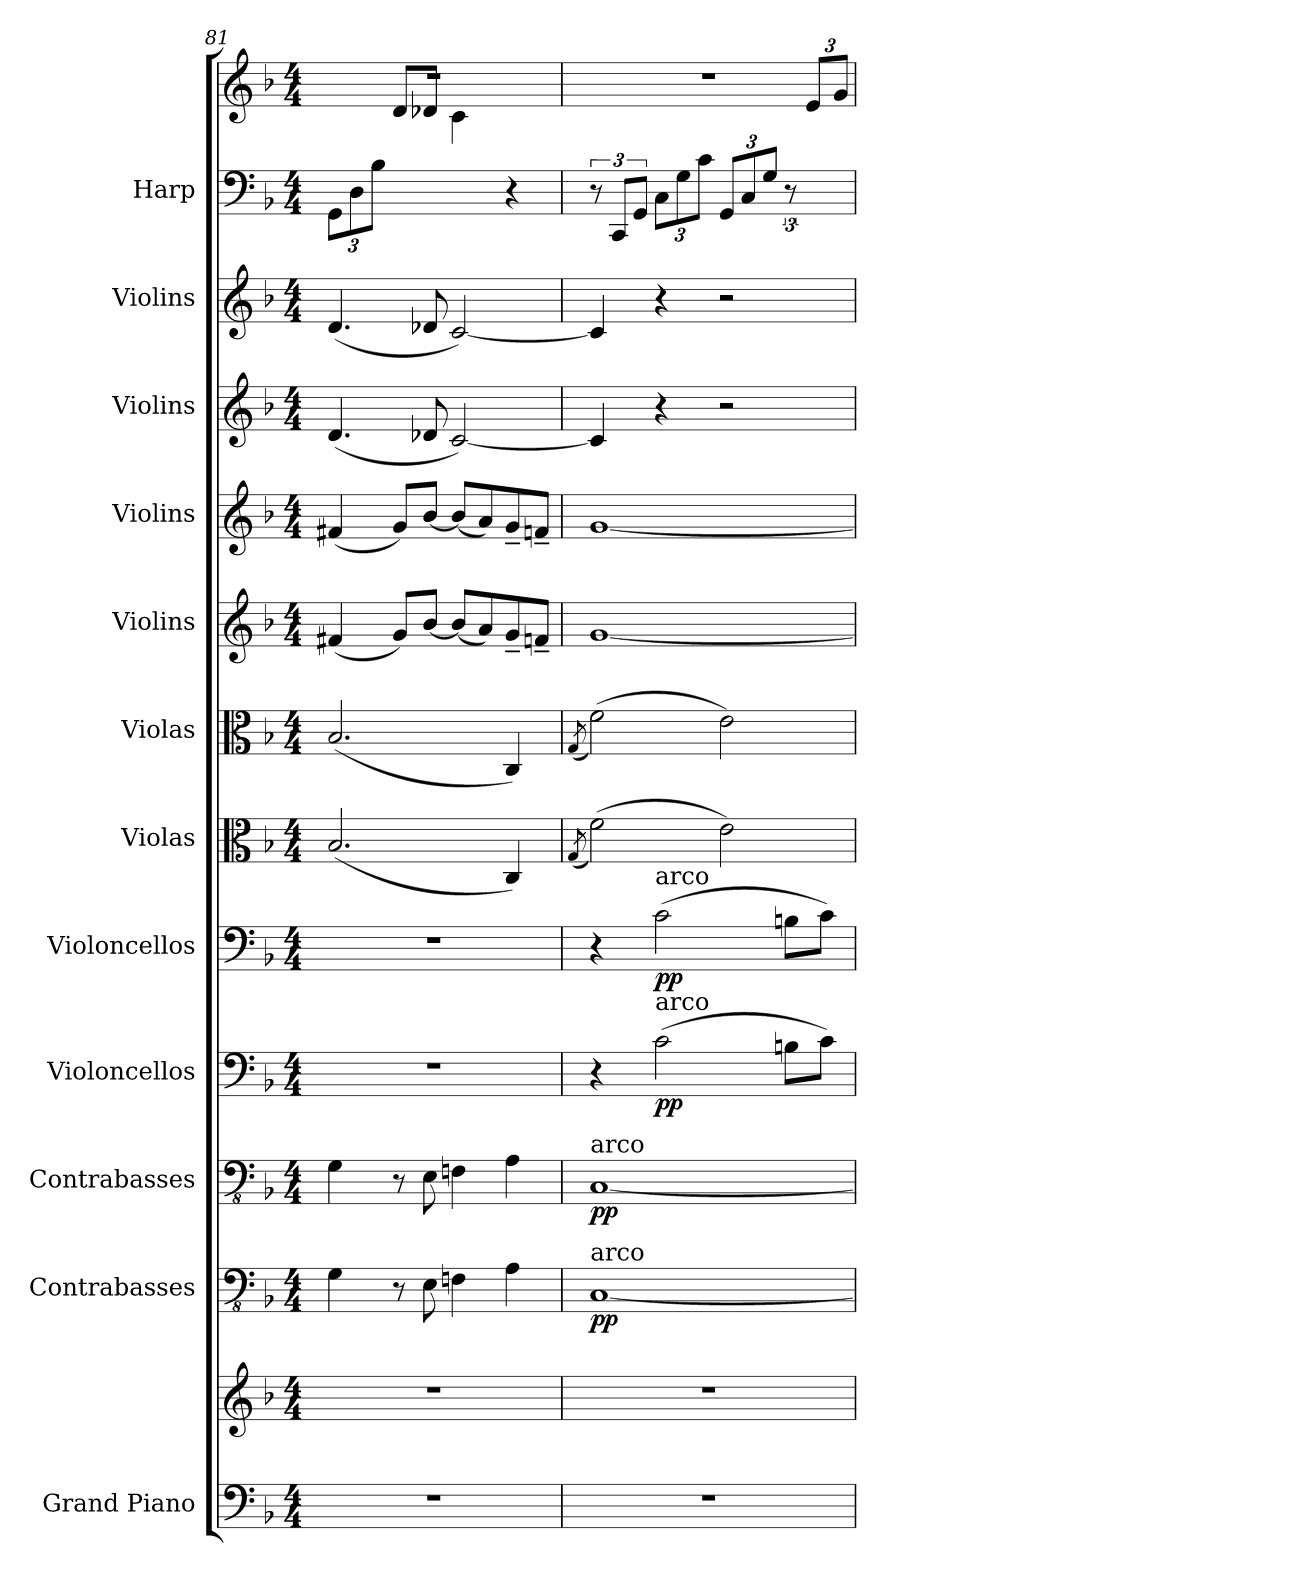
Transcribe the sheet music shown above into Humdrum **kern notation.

**kern	**kern	**kern	**dynam	**kern	**dynam	**kern	**dynam	**kern	**dynam	**kern	**kern	**kern	**kern	**kern	**kern	**kern	**kern
*part12	*part12	*part11	*part11	*part10	*part10	*part9	*part9	*part8	*part8	*part7	*part6	*part5	*part4	*part3	*part2	*part1	*part1
*staff14	*staff13	*staff12	*staff12	*staff11	*staff11	*staff10	*staff10	*staff9	*staff9	*staff8	*staff7	*staff6	*staff5	*staff4	*staff3	*staff2	*staff1
*I"Grand Piano	*	*I"Contrabasses	*	*I"Contrabasses	*	*I"Violoncellos	*	*I"Violoncellos	*	*I"Violas	*I"Violas	*I"Violins	*I"Violins	*I"Violins	*I"Violins	*I"Harp	*
*I'Pno.	*	*I'Cbs.	*	*I'Cbs.	*	*I'Vcs.	*	*I'Vcs.	*	*I'Vlas.	*I'Vlas.	*I'Vlns.	*I'Vlns.	*I'Vlns.	*I'Vlns.	*I'Hrp.	*
!!LO:PB:g=z
*clefF4	*clefG2	*clefFv4	*	*clefFv4	*	*clefF4	*	*clefF4	*	*clefC3	*clefC3	*clefG2	*clefG2	*clefG2	*clefG2	*clefF4	*clefG2
*k[b-]	*k[b-]	*k[b-]	*	*k[b-]	*	*k[b-]	*	*k[b-]	*	*k[b-]	*k[b-]	*k[b-]	*k[b-]	*k[b-]	*k[b-]	*k[b-]	*k[b-]
*M4/4	*M4/4	*M4/4	*	*M4/4	*	*M4/4	*	*M4/4	*	*M4/4	*M4/4	*M4/4	*M4/4	*M4/4	*M4/4	*M4/4	*M4/4
*	*	*	*	*	*	*	*	*	*	*	*	*	*	*	*	*Xbrackettup	*
=81	=81	=81	=81	=81	=81	=81	=81	=81	=81	=81	=81	=81	=81	=81	=81	=81	=81
*	*	*	*	*	*	*	*	*	*	*	*	*	*	*	*	*	*^
1r	1r	4GG\	.	4GG\	.	1r	.	1r	.	(2.B-/	(2.B-/	(4f#X/	(4f#X/	(4.d/	(4.d/	12GG\L	1r	4ryy
.	.	.	.	.	.	.	.	.	.	.	.	.	.	.	.	12D\	.	.
.	.	.	.	.	.	.	.	.	.	.	.	.	.	.	.	12B-\J	.	.
.	.	8r	.	8r	.	.	.	.	.	.	.	8g/L)	8g/L)	.	.	2ryy	.	8d/L
.	.	8EE\	.	8EE\	.	.	.	.	.	.	.	[8b-/J	[8b-/J	8d-X/	8d-X/	.	.	8d-X/J
.	.	4FFn\	.	4FFn\	.	.	.	.	.	.	.	(8b-/L]	(8b-/L]	[2c/)	[2c/)	.	.	4c\
.	.	.	.	.	.	.	.	.	.	.	.	8a/)	8a/)	.	.	.	.	.
.	.	4AA\	.	4AA\	.	.	.	.	.	4C/)	4C/)	8g~/	8g~/	.	.	4r	.	4ryy
.	.	.	.	.	.	.	.	.	.	.	.	8fn~/J	8fn~/J	.	.	.	.	.
=82	=82	=82	=82	=82	=82	=82	=82	=82	=82	=82	=82	=82	=82	=82	=82	=82	=82	=82
.	.	.	.	.	.	.	.	.	.	(>8qG/	(>8qG/	.	.	.	.	.	.	.
*	*	*	*	*	*	*	*	*	*	*	*	*	*	*	*	*brackettup	*	*
!	!	!	!	!LO:TX:a:t=arco	!	!	!	!	!	!	!	!	!	!	!	!	!	!
!	!	!LO:TX:a:t=arco	!	!	!	!	!	!	!	!	!	!	!	!	!	!	!	!
!	!	!	!LO:DY:b	!	!LO:DY:b	!	!	!	!	!	!	!	!	!	!	!	!	!
1r	1r	[1CC	pp	[1CC	pp	4r	.	4r	.	(2f\)	(2f\)	[1g	[1g	4c/]	4c/]	12r	1r	6%5ryy
.	.	.	.	.	.	.	.	.	.	.	.	.	.	.	.	12CC/L	.	.
.	.	.	.	.	.	.	.	.	.	.	.	.	.	.	.	12GG/J	.	.
*	*	*	*	*	*	*	*	*	*	*	*	*	*	*	*	*Xbrackettup	*	*
!	!	!	!	!	!	!	!	!LO:TX:a:t=arco	!	!	!	!	!	!	!	!	!	!
!	!	!	!	!	!	!LO:TX:a:t=arco	!	!	!	!	!	!	!	!	!	!	!	!
!	!	!	!	!	!	!	!LO:DY:b	!	!LO:DY:b	!	!	!	!	!	!	!	!	!
.	.	.	.	.	.	(2c\	pp	(2c\	pp	.	.	.	.	4r	4r	12C\L	.	.
.	.	.	.	.	.	.	.	.	.	.	.	.	.	.	.	12G\	.	.
.	.	.	.	.	.	.	.	.	.	.	.	.	.	.	.	12c\J	.	.
.	.	.	.	.	.	.	.	.	.	2e\)	2e\)	.	.	2r	2r	12GG/L	.	.
.	.	.	.	.	.	.	.	.	.	.	.	.	.	.	.	12C/	.	.
.	.	.	.	.	.	.	.	.	.	.	.	.	.	.	.	12G/J	.	.
*	*	*	*	*	*	*	*	*	*	*	*	*	*	*	*	*brackettup	*	*
.	.	.	.	.	.	8Bn\L	.	8Bn\L	.	.	.	.	.	.	.	12r	.	.
.	.	.	.	.	.	.	.	.	.	.	.	.	.	.	.	6ryy	.	12e/L
.	.	.	.	.	.	8c\J)	.	8c\J)	.	.	.	.	.	.	.	.	.	.
.	.	.	.	.	.	.	.	.	.	.	.	.	.	.	.	.	.	12g/J
*	*	*	*	*	*	*	*	*	*	*	*	*	*	*	*	*	*v	*v
=	=	=	=	=	=	=	=	=	=	=	=	=	=	=	=	=	=
*-	*-	*-	*-	*-	*-	*-	*-	*-	*-	*-	*-	*-	*-	*-	*-	*-	*-
